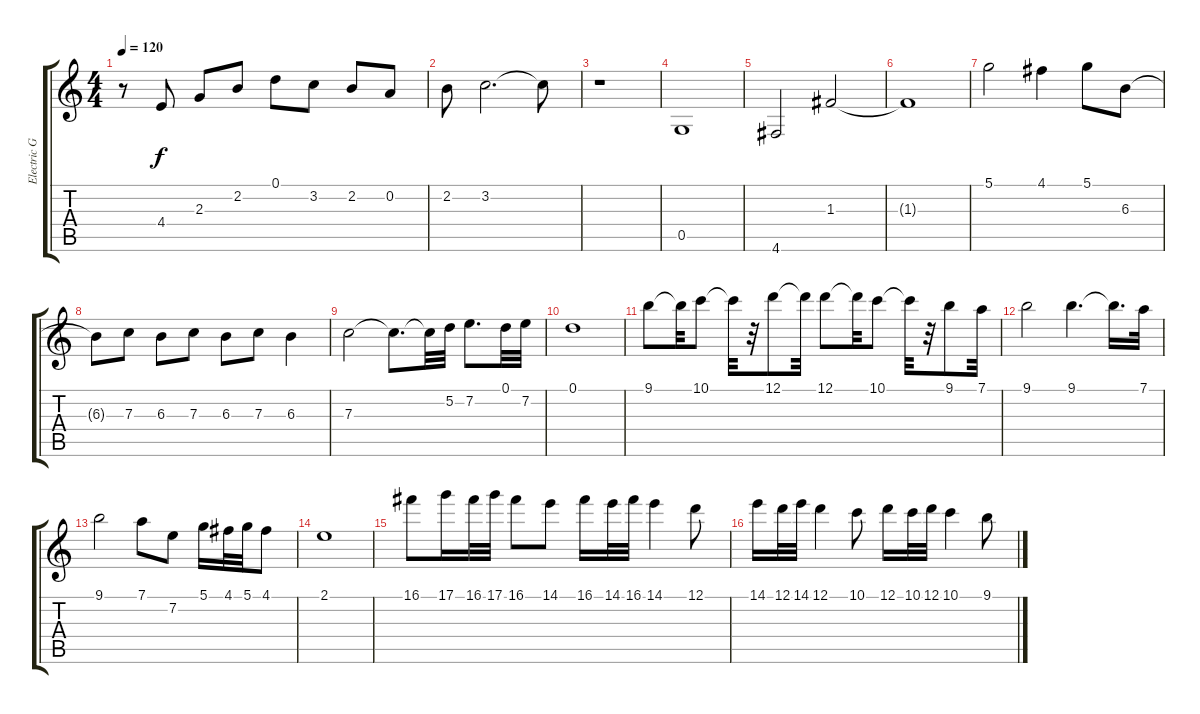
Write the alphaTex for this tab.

\track ("Electric Guitar 2-1" "Electric G") {instrument distortionguitar}
\staff {score tabs}
\tuning (D4 A3 F3 C3 G2 D2) {hide}
\ts (4 4)
\tempo 120
\clef g2
\ks c
r.8{dy f} 4.4.8 2.3.8 2.2.8 0.1.8 3.2.8 2.2.8 0.2.8 |
2.2.8 3.2.2{d} 3.2{t}.8 |
r.1 |
0.5.1 |
4.6.2 1.3.2 |
1.3{t}.1 |
5.1.2 4.1.4 5.1.8 6.3.8 |
6.3{t}.8 7.3.8 6.3.8 7.3.8 6.3.8 7.3.8 6.3.4 |
7.3.2 7.3{t}.8{d} 7.3{t}.32 5.2.32 7.2.8{d} 0.1.32 7.2.32 |
0.1.1 |
9.1.8 9.1{t}.32 10.1.8 10.1{t}.32 r.32 12.1.8 12.1{t}.32 12.1.8 12.1{t}.32 10.1.8 10.1{t}.32 r.32 9.1.8 7.1.32 |
9.1.2 9.1.4{d} 9.1{t}.16{d} 7.1.32 |
9.1.2 7.1.8 7.2.8 5.1.16 4.1.32 5.1.32 4.1.8 |
2.1.1 |
16.1.8 17.1.16 16.1.32 17.1.32 16.1.8 14.1.8 16.1.16 14.1.32 16.1.32 14.1.4 12.1.8 |
14.1.16 12.1.32 14.1.32 12.1.4 10.1.8 12.1.16 10.1.32 12.1.32 10.1.4 9.1.8
